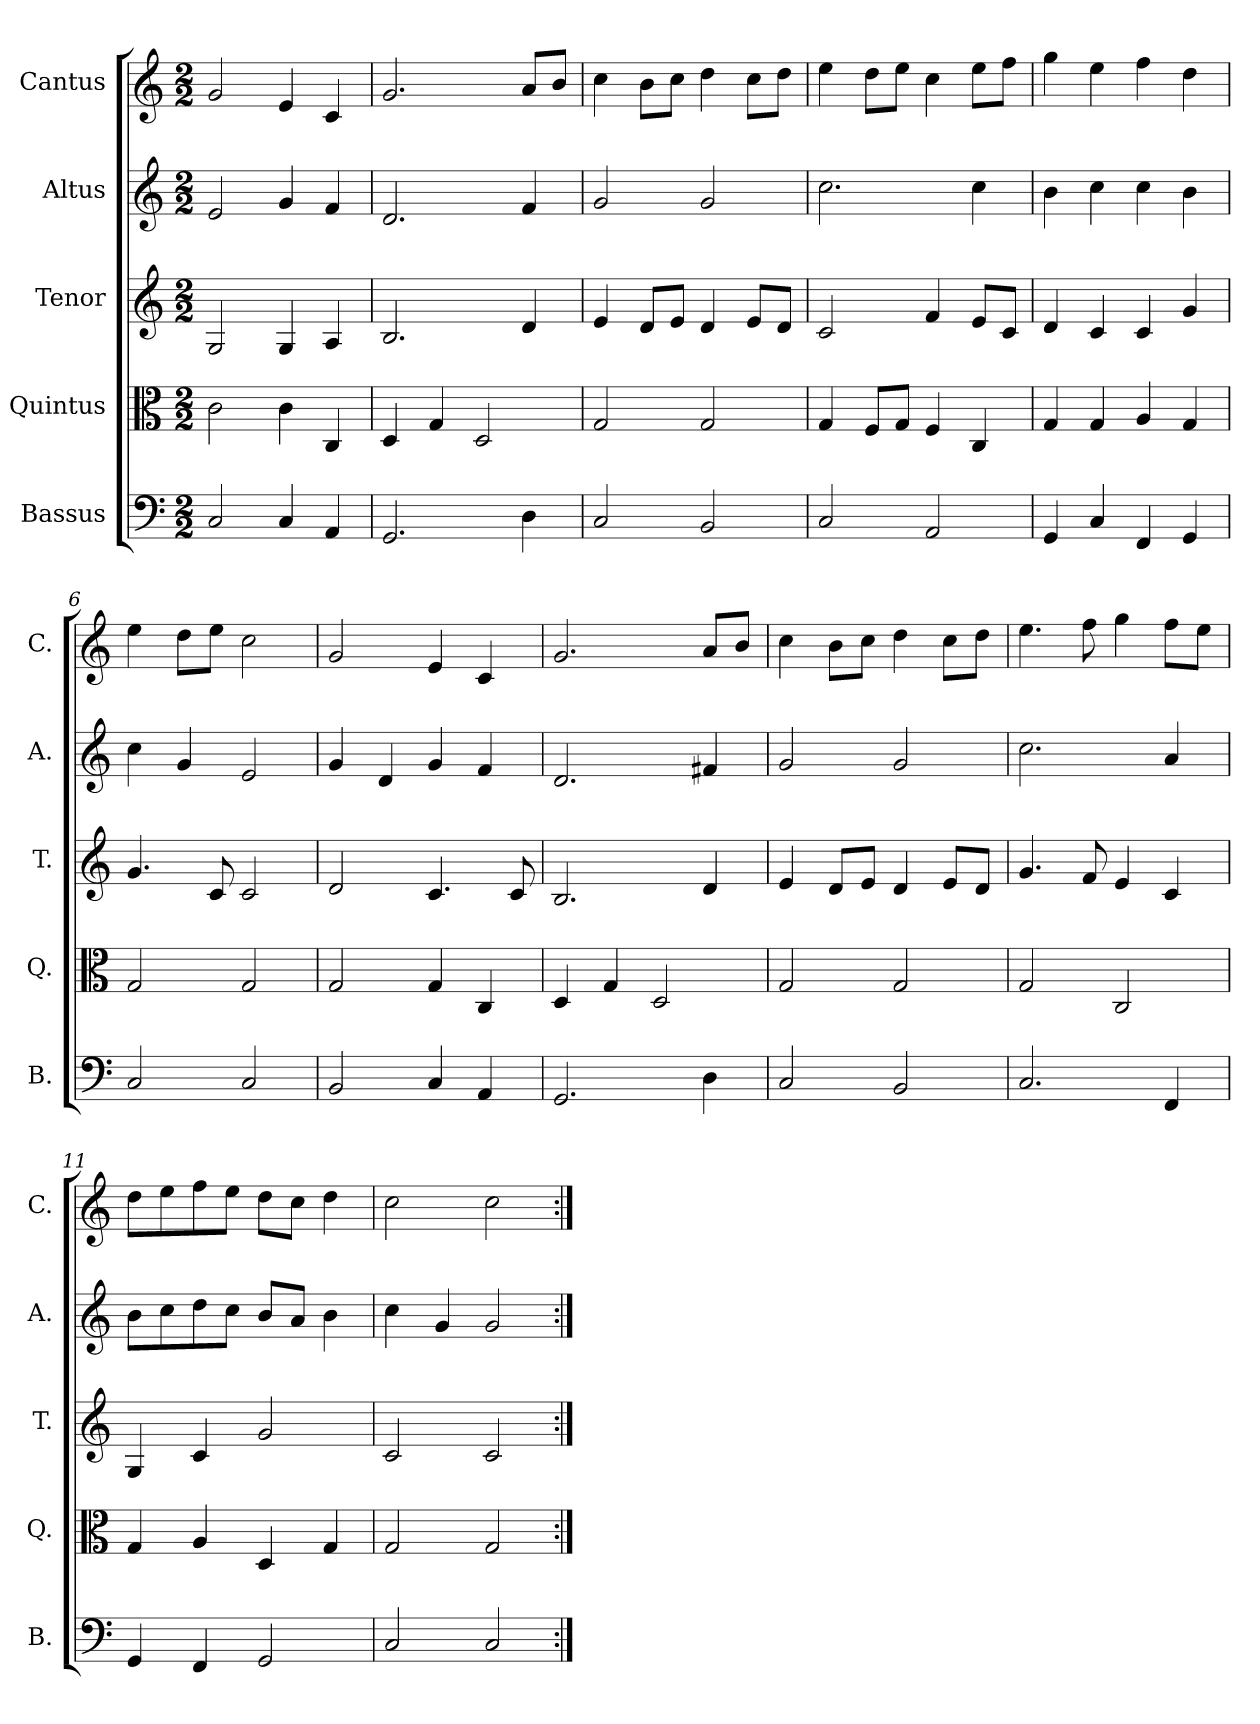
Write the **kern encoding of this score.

**kern	**kern	**kern	**kern	**kern
*part5	*part4	*part3	*part2	*part1
*staff5	*staff4	*staff3	*staff2	*staff1
*I"Bassus	*I"Quintus	*I"Tenor	*I"Altus	*I"Cantus
*I'B.	*I'Q.	*I'T.	*I'A.	*I'C.
*clefF4	*clefC3	*clefG2	*clefG2	*clefG2
*k[]	*k[]	*k[]	*k[]	*k[]
*M2/2	*M2/2	*M2/2	*M2/2	*M2/2
=1	=1	=1	=1	=1
2C/	2c\	2G/	2e/	2g/
4C/	4c\	4G/	4g/	4e/
4AA/	4C/	4A/	4f/	4c/
=2	=2	=2	=2	=2
2.GG/	4D/	2.B/	2.d/	2.g/
.	4G/	.	.	.
.	2D/	.	.	.
4D\	.	4d/	4f/	8a/L
.	.	.	.	8b/J
=3	=3	=3	=3	=3
2C/	2G/	4e/	2g/	4cc\
.	.	8d/L	.	8b\L
.	.	8e/J	.	8cc\J
2BB/	2G/	4d/	2g/	4dd\
.	.	8e/L	.	8cc\L
.	.	8d/J	.	8dd\J
=4	=4	=4	=4	=4
2C/	4G/	2c/	2.cc\	4ee\
.	8F/L	.	.	8dd\L
.	8G/J	.	.	8ee\J
2AA/	4F/	4f/	.	4cc\
.	4C/	8e/L	4cc\	8ee\L
.	.	8c/J	.	8ff\J
=5	=5	=5	=5	=5
4GG/	4G/	4d/	4b\	4gg\
4C/	4G/	4c/	4cc\	4ee\
4FF/	4A/	4c/	4cc\	4ff\
4GG/	4G/	4g/	4b\	4dd\
=6	=6	=6	=6	=6
2C/	2G/	4.g/	4cc\	4ee\
.	.	.	4g/	8dd\L
.	.	8c/	.	8ee\J
2C/	2G/	2c/	2e/	2cc\
!!LO:LB:g=z
=7	=7	=7	=7	=7
2BB/	2G/	2d/	4g/	2g/
.	.	.	4d/	.
4C/	4G/	4.c/	4g/	4e/
4AA/	4C/	.	4f/	4c/
.	.	8c/	.	.
=8	=8	=8	=8	=8
2.GG/	4D/	2.B/	2.d/	2.g/
.	4G/	.	.	.
.	2D/	.	.	.
4D\	.	4d/	4f#X/	8a/L
.	.	.	.	8b/J
=9	=9	=9	=9	=9
2C/	2G/	4e/	2g/	4cc\
.	.	8d/L	.	8b\L
.	.	8e/J	.	8cc\J
2BB/	2G/	4d/	2g/	4dd\
.	.	8e/L	.	8cc\L
.	.	8d/J	.	8dd\J
=10	=10	=10	=10	=10
2.C/	2G/	4.g/	2.cc\	4.ee\
.	.	8f/	.	8ff\
.	2C/	4e/	.	4gg\
4FF/	.	4c/	4a/	8ff\L
.	.	.	.	8ee\J
=11	=11	=11	=11	=11
4GG/	4G/	4G/	8b\L	8dd\L
.	.	.	8cc\	8ee\
4FF/	4A/	4c/	8dd\	8ff\
.	.	.	8cc\J	8ee\J
2GG/	4D/	2g/	8b/L	8dd\L
.	.	.	8a/J	8cc\J
.	4G/	.	4b\	4dd\
=12	=12	=12	=12	=12
2C/	2G/	2c/	4cc\	2cc\
.	.	.	4g/	.
2C/	2G/	2c/	2g/	2cc\
=:|!	=:|!	=:|!	=:|!	=:|!
*-	*-	*-	*-	*-
